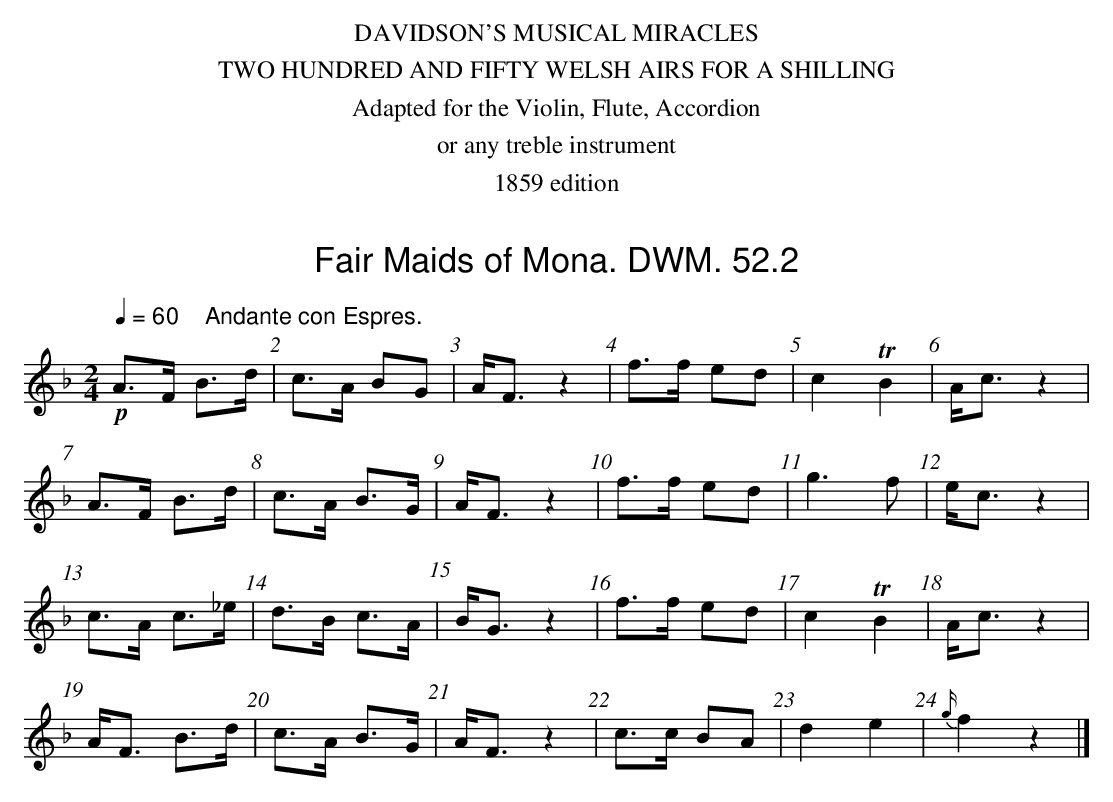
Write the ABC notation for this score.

X:1
T:Fair Maids of Mona. DWM. 52.2
M:2/4
L:1/8
Q:1/4=60 "    Andante con Espres."
K:Dm
!p!A>F B>d|c>A BG|A<F z2|f>f ed|c2 TB2|A<c z2|
A>F B>d|c>A B>G|A<F z2|f>f ed|g3f|e<c z2|
c>A c>_e|d>B c>A|B<G z2|f>f ed|c2 TB2|A<c z2|
A<F B>d|c>A B>G|A<F z2|c>c BA|d2e2|{g/}f2 z2|]
